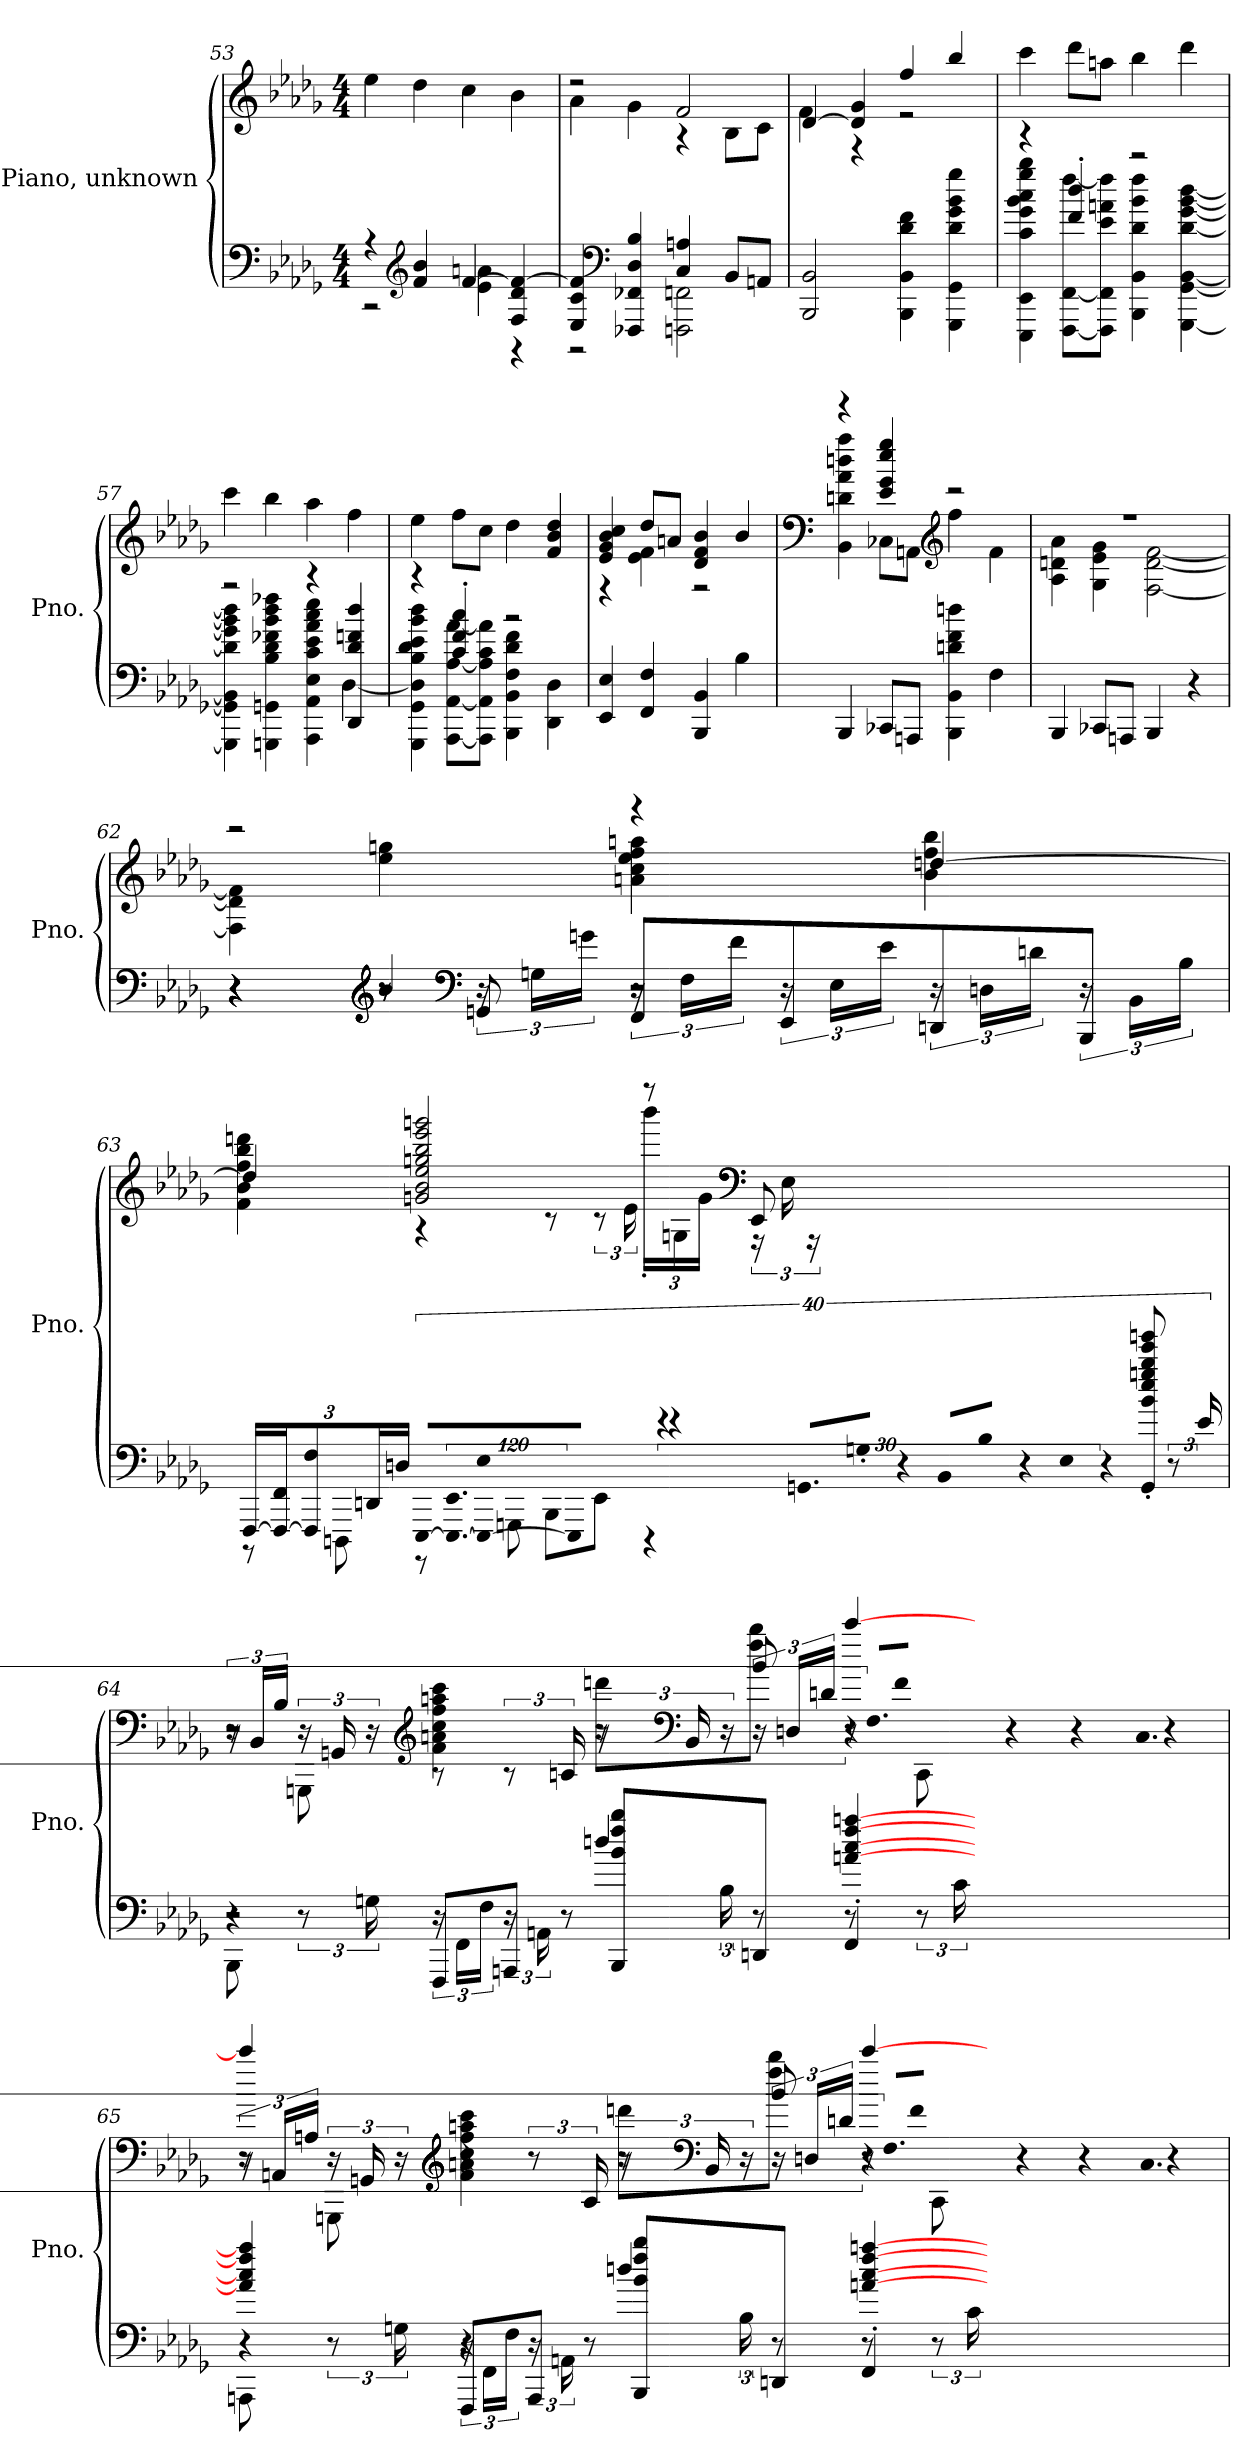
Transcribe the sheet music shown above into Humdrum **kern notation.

**kern	**kern
*part1	*part1
*staff2	*staff1
*I"Piano, unknown	*
*I'Pno.	*
*clefF4	*clefG2
*k[b-e-a-d-g-]	*k[b-e-a-d-g-]
*M4/4	*M4/4
=53	=53
*^	*
4r	2r	4ee-\
*clefG2	*	*
4f/ 4b-/	.	4dd-\
[4f/	4e-\ 4an\	4cc\
4F/ 4d-/ 4f/_	4r	4b-\
=54	=54	=54
*	*	*^
4E-/ 4c/ 4f/]	2r	2r	4a-\
*clefF4	*	*	*
4FFF-X/ 4FF-X/ 4D-/ 4B-/	.	.	4g-\
4C/ 4An/	2FFFn\ 2FFn\	2f/	4r
8BB-/L	.	.	8B-\L
8AAn/J	.	.	8c\J
*v	*v	*	*
=55	=55	=55
2BBB-/ 2BB-/	[4d-/	4f\
.	4d-/] 4g-/	4r
4BBB-\ 4BB-\ 4d-\ 4f\	4ff/	2r
4GGG-\ 4GG-\ 4d-\ 4g-\ 4b-\ 4gg-\	4bb-/	.
*	*v	*v
=56	=56
*^	*
4r	4EEE-\ 4EE-\ 4c\ 4g-\ 4b-\ 4cc\ 4gg-\ 4bb-\	4ccc\
4f/' 4dd-/'	[8FFF\ [8FF\ [8ff\L	8ddd-\L
.	8FFF\] 8FF\] 8e-\ 8an\ 8ff\]J	8aan\J
2r	4BBB-\ 4BB-\ 4d-\ 4b-\ 4ff\	4bb-\
.	[4GGG-\ [4GG-\ [4BB-\ [4d-\ [4g-\ [4b-\ [4dd-\	4ddd-\
!!LO:PB:g=z
=57	=57	=57
2r	4GGG-\] 4GG-\] 4BB-\] 4d-\] 4g-\] 4b-\] 4dd-\]	4ccc\
.	4GGGn\ 4GGn\ 4B-\ 4d-\ 4f-X\ 4b-\ 4dd-\ 4ff-X\	4bb-\
4r	4AAA-\ 4AA-\ 4E-\ 4c\ 4e-\ 4a-\ 4cc\ 4ee-\	4aa-\
4DD-/ 4d-/ 4fn/ 4dd-/	[4D-\	4ff\
=58	=58	=58
4r	4GGG-\ 4GG-\ 4D-\] 4B-\ 4d-\ 4e-\ 4b-\ 4dd-\	4ee-\
4c/' 4f/' 4cc/'	[8AAA-\ [8AA-\ [8A-\ [8a-\L	8ff\L
.	8AAA-\] 8AA-\] 8A-\] 8c\ 8a-\]J	8cc\J
2r	4BBB-\ 4BB-\ 4F\ 4d-\ 4f\	4dd-\
.	4DD-\ 4D-\	4f/ 4b-/ 4dd-/
*v	*v	*
=59	=59
*	*^
4EE-/ 4E-/	4e-/ 4g-/ 4b-/ 4cc/	4r
4FF/ 4F/	8dd-/L	4e-\ 4f\
.	8an/J	.
4BBB-/ 4BB-/	4d-/ 4f/ 4b-/	2r
4B-\	4b-/	.
=60	=60	=60
*	*clefF4	*
4BBB-/	4r	4BB-\ 4dn\ 4a-\ 4ddn\ 4aa-\
8CC-X/L	4e-/ 4g-/ 4ee-/ 4gg-/	8C-X\L
8AAAn/J	.	8AAn\J
*	*clefG2	*
4BBB-\ 4BB-\ 4dn\ 4f\ 4ddn\	2r	4ff\
4F\	.	4f\
=61	=61	=61
4BBB-/	1r	4A-\ 4dn\ 4a-\
8CC-X/L	.	4G-\ 4e-\ 4g-\
8AAAn/J	.	.
4BBB-/	.	[2F\ [2d\ [2f\
4r	.	.
!!LO:LB:g=z	!!
=62	=62	=62
*^	*	*
*	*^	*	*
4r	4r	4r	2r	4F\] 4d\] 4f\]
*clefG2	*	*	*	*
4b-/	8r	8r	.	4ee-\ 4ggn\
*clefF4	*	*	*	*
.	24r	8GGn/	.	.
.	24Gn\LL	.	.	.
.	24gn\JJ	.	.	.
2r	24r	8FF/L	4r	4an\ 4cc\ 4ee-\ 4ff\ 4aan\
.	24F\LL	.	.	.
.	24f\JJ	.	.	.
.	24r	8EE-/	.	.
.	24E-\LL	.	.	.
.	24e-\JJ	.	.	.
.	24r	8DDn/	[4ddn/	4b-\ 4ff\ 4bb-\
.	24Dn\LL	.	.	.
.	24dn\JJ	.	.	.
.	24r	8BBB-/J	.	.
.	24BB-\LL	.	.	.
.	24B-\JJ	.	.	.
*v	*v	*v	*	*
!!LO:LB:g=z	!!
=63	=63	=63
*Xbrackettup	*	*
*^	*	*
[24FFF/LL	8r	4dd/]	4f\ 4b-\ 4ff\ 4bb-\ 4dddn\
24FFF/_ 24FF/J	.	.	.
12FFF/] 12F/	.	.	.
.	8DDDn\	.	.
24DDn/L	.	.	.
24Dn/JJ	.	.	.
*brackettup	*	*	*
!LO:N:vis=32	!	!	!
[640%23EEE-/LLL	8r	2gn/ 2b-/ 2ee-/ 2ggn/ 2bb-/ 2eee-/ 2gggn/	4r
!LO:N:vis=32.	!	!	!
1920%103EEE-/_ 1920%103EE-/	.	.	.
!LO:N:vis=64	!	!	!
960%17EEE-/_ 960%17E-/L	.	.	.
!LO:N:vis=64	!	!	!
960%17EEE-/JJJJ]	.	.	.
!LO:N:vis=64	!	!	!
960%17r	8GGGn\	.	.
!LO:N:vis=64	!	!	!
960%17r	.	.	.
1920ryy	.	.	.
!LO:N:vis=32.	!	!	!
1920%103GGn/LLL	.	.	.
!LO:N:vis=32	!	!	!
640%23Gn'/JJJ	.	.	.
.	8BBB-\L	.	8r
24r	.	.	.
24BB-/LL	.	.	.
24B-/JJ	.	.	.
.	8EE-\J	.	12r
24r	.	.	.
24E-/	.	.	.
.	.	.	24e-\
24r	.	.	.
*	*	*	*Xbrackettup
.	4r	8r	24bbb-'\LL
8GG/' 8b-/' 8ee-/' 8ggn/' 8bb-/' 8eee-/' 8gggn/'	.	.	.
.	.	.	24Gn\
.	.	.	24g\JJ
*	*	*clefF4	*
*	*	*	*brackettup
.	.	8EE-/	24r
12r	.	.	.
.	.	.	24E-\
.	.	.	24r
24e-/	.	.	.
.	1920ryy	1920ryy	1920ryy
!!LO:LB:g=z
=64	=64	=64	=64
*	*^	*	*^
2r	8BBB-\	4r	2r	8r	24r
.	.	.	.	.	24BB-/LL
.	.	.	.	.	24B-/JJ
.	12r	.	.	8GGGn\	24r
.	.	.	.	.	24GGn/
.	24Gn\	.	.	.	24r
*	*	*	*clefG2	*	*
.	24r	8FFF/L	.	4f\ 4an\ 4cc\ 4ff\ 4aan\ 4ccc\	8r
.	24FF\LL	.	.	.	.
.	24F\JJ	.	.	.	.
.	24r	8AAAn/J	.	.	12r
.	24AAn\	.	.	.	.
.	8r	.	.	.	24An/
4ddn/	.	8BBB-/ 8b-/ 8ff/ 8bb-/L	8r	8dddn\L	24r
*	*	*	*clefF4	*	*
.	.	.	.	.	24BB-/
.	24B-\	.	.	.	24r
.	8r	8DDn/J	8b-/	8ff\ 8bb-\J	24r
.	.	.	.	.	24Dn/LL
.	.	.	.	.	24dn/JJ
!	!	!	!	!	!LO:N:vis=32
[4an/ [4cc/ [4ff/ [4aan/	8r	4FF'/	[4ccc/	8r	640%23r
!	!	!	!	!	!LO:N:vis=32.
.	.	.	.	.	1920%103F/LLL
!	!	!	!	!	!LO:N:vis=64
.	.	.	.	.	960%17f/JJJk
!	!	!	!	!	!LO:N:vis=32
.	.	.	.	.	640%23r
.	12r	.	.	8CC\	.
!	!	!	!	!	!LO:N:vis=64
.	.	.	.	.	960%17r
!	!	!	!	!	!LO:N:vis=32.
.	.	.	.	.	1920%103C/
.	24c\	.	.	.	.
!	!	!	!	!	!LO:N:vis=32
.	.	.	.	.	640%23r
1920ryy	1920ryy	1920ryy	1920ryy	1920ryy	.
!!LO:LB:g=z	!!	!!
=65	=65	=65	=65	=65	=65
4a/] 4cc/] 4ff/] 4aa/]	8AAAn\	4r	4ccc/]	8r	24r
.	.	.	.	.	24AAn/LL
.	.	.	.	.	24An/JJ
.	12r	.	.	8GGGn\	24r
.	.	.	.	.	24GGn/
.	24Gn\	.	.	.	24r
*	*	*	*clefG2	*	*
4r	24r	8FFF/L	4r	4f\ 4an\ 4cc\ 4ff\ 4aan\ 4ccc\	8r
.	24FF\LL	.	.	.	.
.	24F\JJ	.	.	.	.
.	24r	8AAA/J	.	.	12r
.	24AAn\	.	.	.	.
.	8r	.	.	.	24A/
4ddn/	.	8BBB-/ 8b-/ 8ff/ 8bb-/L	8r	8dddn\L	24r
*	*	*	*clefF4	*	*
.	.	.	.	.	24BB-/
.	24B-\	.	.	.	24r
.	8r	8DDn/J	8b-/	8ff\ 8bb-\J	24r
.	.	.	.	.	24Dn/LL
.	.	.	.	.	24dn/JJ
!	!	!	!	!	!LO:N:vis=32
[4an/ [4cc/ [4ff/ [4aan/	8r	4FF'/	[4ccc/	8r	640%23r
!	!	!	!	!	!LO:N:vis=32.
.	.	.	.	.	1920%103F/LLL
!	!	!	!	!	!LO:N:vis=64
.	.	.	.	.	960%17f/JJJk
!	!	!	!	!	!LO:N:vis=32
.	.	.	.	.	640%23r
.	12r	.	.	8CC\	.
!	!	!	!	!	!LO:N:vis=64
.	.	.	.	.	960%17r
!	!	!	!	!	!LO:N:vis=32.
.	.	.	.	.	1920%103C/
.	24c\	.	.	.	.
!	!	!	!	!	!LO:N:vis=32
.	.	.	.	.	640%23r
1920ryy	1920ryy	1920ryy	1920ryy	1920ryy	.
*v	*v	*v	*	*	*
*	*v	*v	*v
=	=
*-	*-
